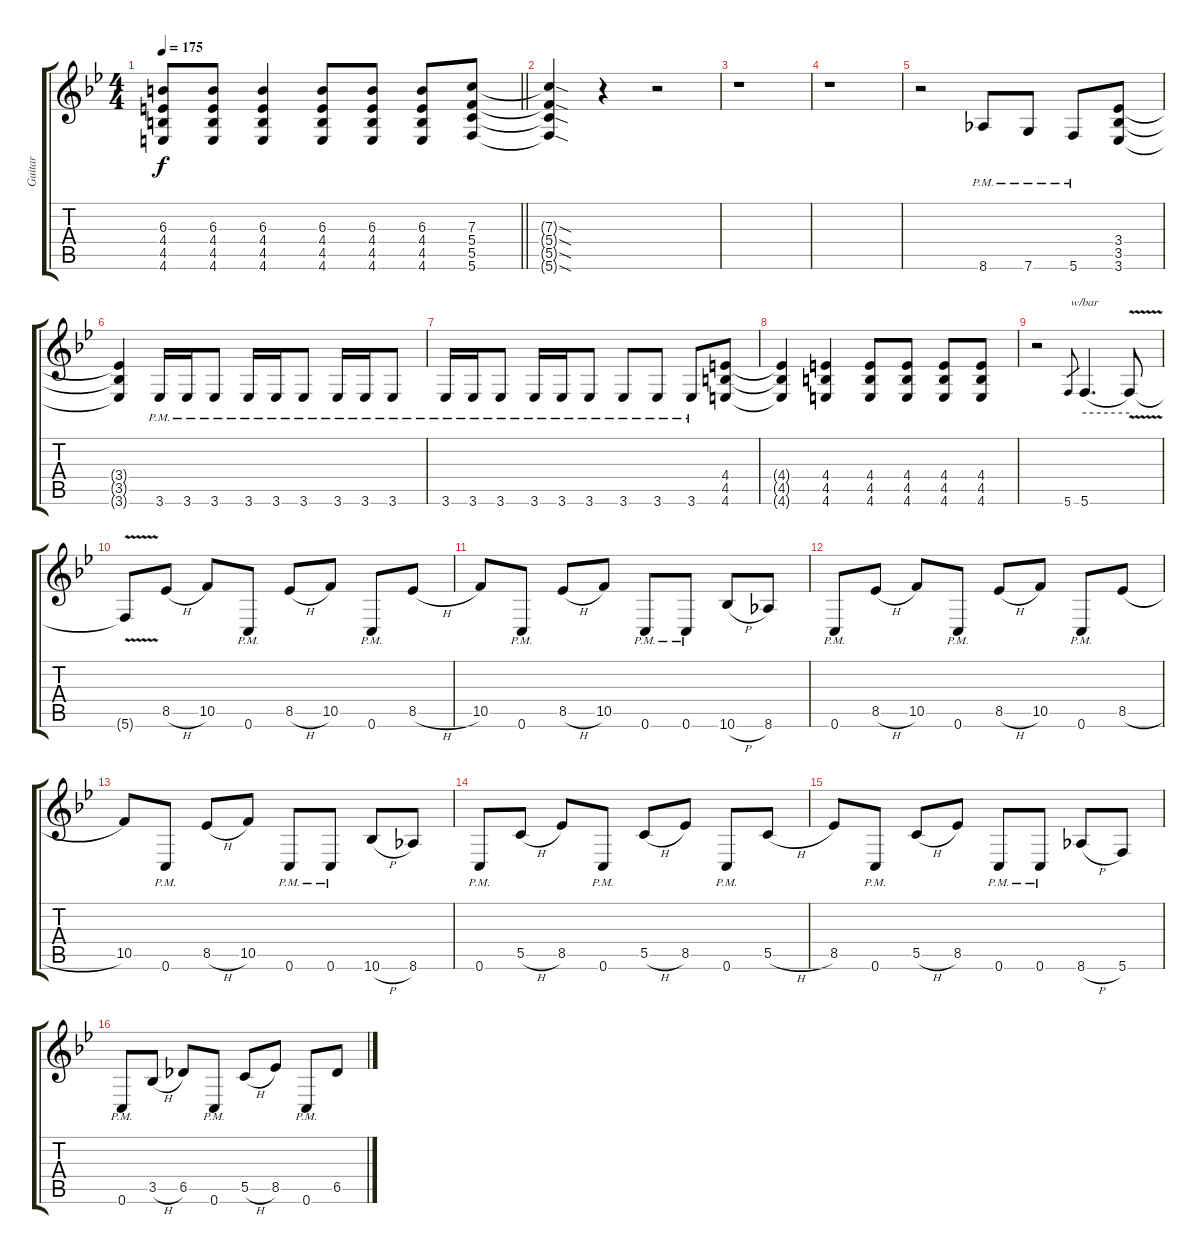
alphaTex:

\track ("Guitar" "Guitar") {instrument distortionguitar}
\staff {score tabs}
\tuning (D4 A3 F3 C3 G2 C2) {hide}
\ts (4 4)
\tempo 175
\clef g2
\barLineRight lightlight
\ks bb
(6.3 4.4 4.5 4.6).8{dy f} (6.3 4.4 4.5 4.6).8 (6.3 4.4 4.5 4.6).4 (6.3 4.4 4.5 4.6).8 (6.3 4.4 4.5 4.6).8 (6.3 4.4 4.5 4.6).8 (7.3 5.4 5.5 5.6).8 |
(7.3{sod t} 5.4{sod t} 5.5{sod t} 5.6{sod t}).4 r.4 r.2 |
r.1 |
r.1 |
r.2 8.6{pm}.8 7.6{pm}.8 5.6{pm}.8 (3.4 3.5 3.6).8 |
(3.4{t} 3.5{t} 3.6{t}).4 3.6{pm}.16 3.6{pm}.16 3.6{pm}.8 3.6{pm}.16 3.6{pm}.16 3.6{pm}.8 3.6{pm}.16 3.6{pm}.16 3.6{pm}.8 |
3.6{pm}.16 3.6{pm}.16 3.6{pm}.8 3.6{pm}.16 3.6{pm}.16 3.6{pm}.8 3.6{pm}.8 3.6{pm}.8 3.6{pm}.8 (4.4 4.5 4.6).8 |
(4.4{t} 4.5{t} 4.6{t}).4 (4.4 4.5 4.6).4 (4.4 4.5 4.6).8 (4.4 4.5 4.6).8 (4.4 4.5 4.6).8 (4.4 4.5 4.6).8 |
r.2 5.6.8{gr} 5.6.4{d tbe (hold default 0 0 60 0)} 5.6{v t}.8 |
5.6{v t}.8 8.5{h}.8 10.5.8 0.6{pm}.8 8.5{h}.8 10.5.8 0.6{pm}.8 8.5{h}.8 |
10.5.8 0.6{pm}.8 8.5{h}.8 10.5.8 0.6{pm}.8 0.6{pm}.8 10.6{h}.8 8.6.8 |
0.6{pm}.8 8.5{h}.8 10.5.8 0.6{pm}.8 8.5{h}.8 10.5.8 0.6{pm}.8 8.5{h}.8 |
10.5.8 0.6{pm}.8 8.5{h}.8 10.5.8 0.6{pm}.8 0.6{pm}.8 10.6{h}.8 8.6.8 |
0.6{pm}.8 5.5{h}.8 8.5.8 0.6{pm}.8 5.5{h}.8 8.5.8 0.6{pm}.8 5.5{h}.8 |
8.5.8 0.6{pm}.8 5.5{h}.8 8.5.8 0.6{pm}.8 0.6{pm}.8 8.6{h}.8 5.6.8 |
0.6{pm}.8 3.5{h}.8 6.5.8 0.6{pm}.8 5.5{h}.8 8.5.8 0.6{pm}.8 6.5{h}.8
